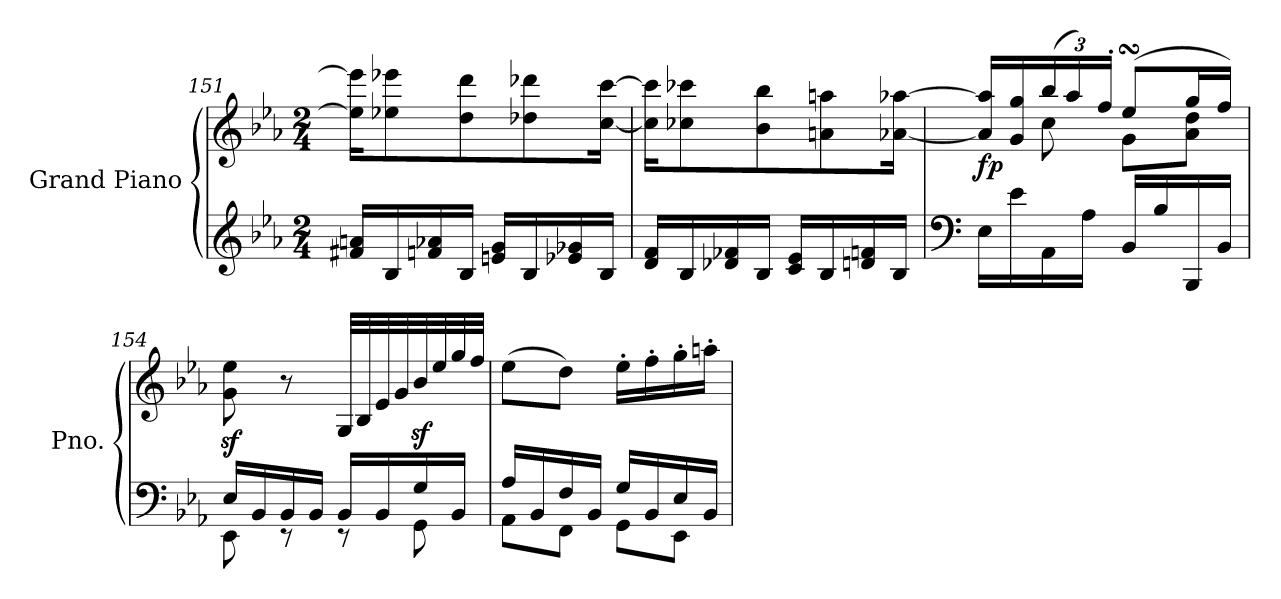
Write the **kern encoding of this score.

**kern	**kern	**dynam
*part1	*part1	*part1
*staff2	*staff1	*staff1/2
*I"Grand Piano	*	*
*I'Pno.	*	*
!!LO:LB:g=z
*clefG2	*clefG2	*
*k[b-e-a-]	*k[b-e-a-]	*
*M2/4	*M2/4	*
=151	=151	=151
16f#X/ 16an/LL	16ee\] 16eee\]KL	.
16B-/	8ee-X\ 8eee-X\	.
16fn/ 16a-X/	.	.
16B-/JJ	8dd\ 8ddd\	.
16en/ 16g/LL	.	.
16B-/	8dd-X\ 8ddd-X\	.
16e-X/ 16g-X/	.	.
16B-/JJ	[16cc\ [16ccc\Jk	.
=152	=152	=152
16d/ 16f/LL	16cc\] 16ccc\]KL	.
16B-/	8cc-X\ 8ccc-X\	.
16d-X/ 16f-X/	.	.
16B-/JJ	8b-\ 8bb-\	.
16c/ 16e-/LL	.	.
16B-/	8an\ 8aan\	.
16dn/ 16fn/	.	.
16B-/JJ	[16a-X\ [16aa-X\Jk	.
=153	=153	=153
*clefF4	*	*
*	*^	*
!	!	!	!LO:DY:b
16E-\LL	16a-/] 16aa-/]LL	8ryy	fp
16e-\	16g/ 16gg/	.	.
*	*Xbrackettup	*	*
16AA-\	(24bb-/	8cc\	.
.	24aa-/)	.	.
16A-\JJ	.	.	.
.	24ff'/JJ	.	.
16BB-/LL	(8ee-sSSs/L	8g\L	.
16B-/	.	.	.
16BBB-/	16gg/L	8a-\ 8dd\J	.
16BB-/JJ	16ff/JJ)	.	.
*	*v	*v	*
=154	=154	=154
*^	*	*
16E-/LL	8EE-\	8g\z< 8ee-\z<	.
16BB-/	.	.	.
16BB-/	8r	8r	.
16BB-/JJ	.	.	.
16BB-/LL	8r	32G/LLL	.
.	.	32B-/	.
16BB-/	.	32e-/	.
.	.	32g/	.
16G/	8GG\	32b-z</	.
.	.	32ee-/	.
16BB-/JJ	.	32gg/	.
.	.	32ff/JJJ	.
!!LO:LB:g=z
=155	=155	=155	=155
16A-/LL	8AA-\L	(8ee-\L	.
16BB-/	.	.	.
16F/	8FF\J	8dd\J)	.
16BB-/JJ	.	.	.
16G/LL	8GG\L	16ee-'\LL	.
16BB-/	.	16ff'\	.
16E-/	8EE-\J	16gg'\	.
16BB-/JJ	.	16aan'\JJ	.
*v	*v	*	*
=	=	=
*-	*-	*-
